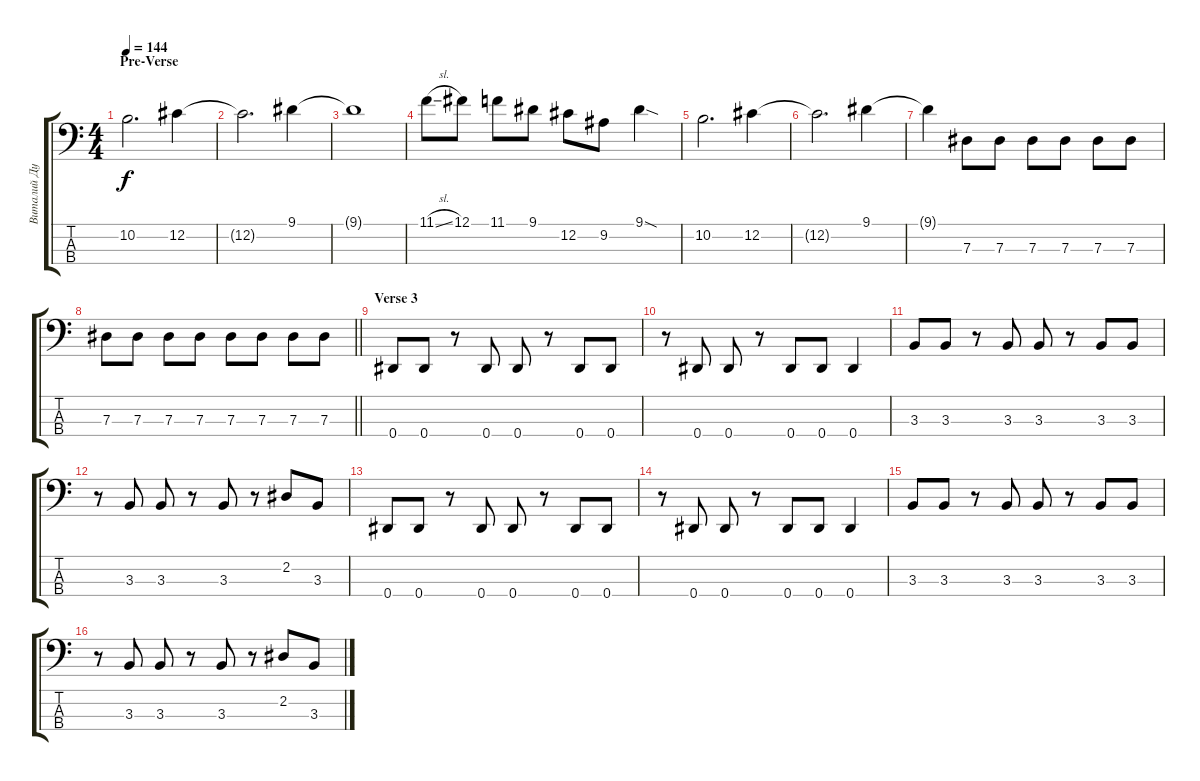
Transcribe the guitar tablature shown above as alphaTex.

\track ("Виталий Дубинин" "Виталий Ду") {instrument electricbassfinger}
\staff {score tabs}
\tuning (Gb2 Db2 Ab1 Eb1) {hide}
\ts (4 4)
\section ("" "Pre-Verse")
\tempo 144
\clef f4
\ks c
10.2.2{d dy f} 12.2.4 |
12.2{t}.2{d} 9.1.4 |
9.1{t}.1 |
11.1{sl}.8 12.1.8 11.1.8 9.1.8 12.2.8 9.2.8 9.1{sod}.4 |
10.2.2{d} 12.2.4 |
12.2{t}.2{d} 9.1.4 |
9.1{t}.4 7.3.8 7.3.8 7.3.8 7.3.8 7.3.8 7.3.8 |
\barLineRight lightlight
7.3.8 7.3.8 7.3.8 7.3.8 7.3.8 7.3.8 7.3.8 7.3.8 |
\section ("" "Verse 3")
0.4.8 0.4.8 r.8 0.4.8 0.4.8 r.8 0.4.8 0.4.8 |
r.8 0.4.8 0.4.8 r.8 0.4.8 0.4.8 0.4.4 |
3.3.8 3.3.8 r.8 3.3.8 3.3.8 r.8 3.3.8 3.3.8 |
r.8 3.3.8 3.3.8 r.8 3.3.8 r.8 2.2.8 3.3.8 |
0.4.8 0.4.8 r.8 0.4.8 0.4.8 r.8 0.4.8 0.4.8 |
r.8 0.4.8 0.4.8 r.8 0.4.8 0.4.8 0.4.4 |
3.3.8 3.3.8 r.8 3.3.8 3.3.8 r.8 3.3.8 3.3.8 |
r.8 3.3.8 3.3.8 r.8 3.3.8 r.8 2.2.8 3.3.8
